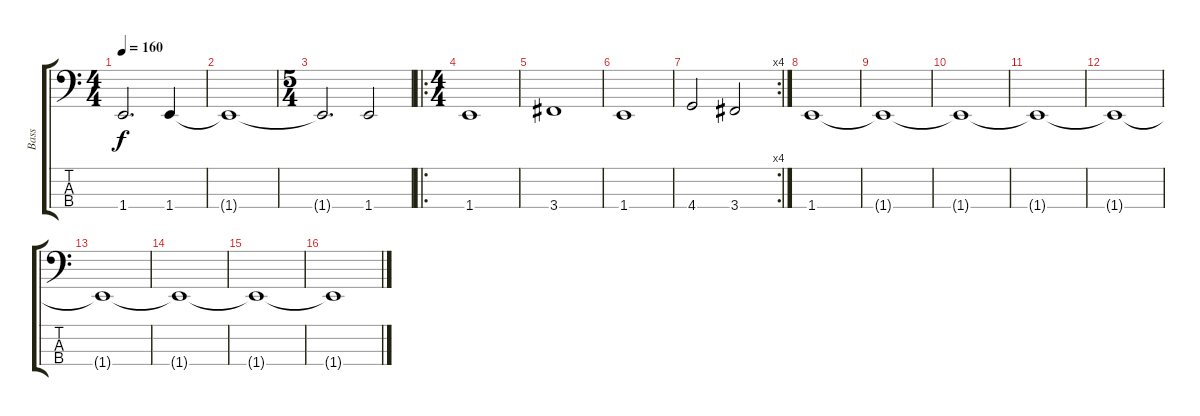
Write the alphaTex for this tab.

\track ("Bass" "Bass") {instrument electricbassfinger}
\staff {score tabs}
\tuning (Gb2 Db2 Ab1 Eb1) {hide}
\ts (4 4)
\tempo 160
\clef f4
\ks c
1.4{t}.2{d dy f} 1.4.4 |
1.4{t}.1 |
\ts (5 4)
1.4{t}.2{d} 1.4.2 |
\ro
\ts (4 4)
1.4.1 |
3.4.1 |
1.4.1 |
\rc 4
4.4.2 3.4.2 |
1.4.1 |
1.4{t}.1 |
1.4{t}.1 |
1.4{t}.1 |
1.4{t}.1 |
1.4{t}.1 |
1.4{t}.1 |
1.4{t}.1 |
1.4{t}.1
